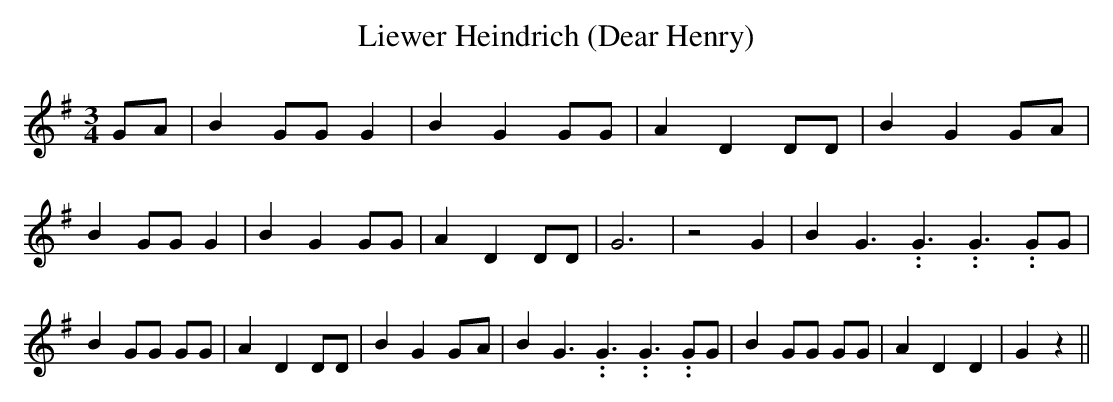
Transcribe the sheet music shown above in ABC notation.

X:1
T:Liewer Heindrich (Dear Henry)
M:3/4
L:1/8
K:G
 GA| B2 GG G2| B2 G2 GG| A2 D2 DD| B2 G2 GA| B2 GG G2| B2 G2 GG| A2 D2 DD|\
 G6| z4 G2| B2 G3.99999962500005/5.99999925000009 G3.99999962500005/5.99999925000009 G3.99999962500005/5.99999925000009 GG|\
 B2 GG GG| A2 D2 DD| B2 G2G-A| B2 G3.99999962500005/5.99999925000009 G3.99999962500005/5.99999925000009 G3.99999962500005/5.99999925000009 GG|\
 B2 GG GG| A2 D2 D2| G2 z2||
